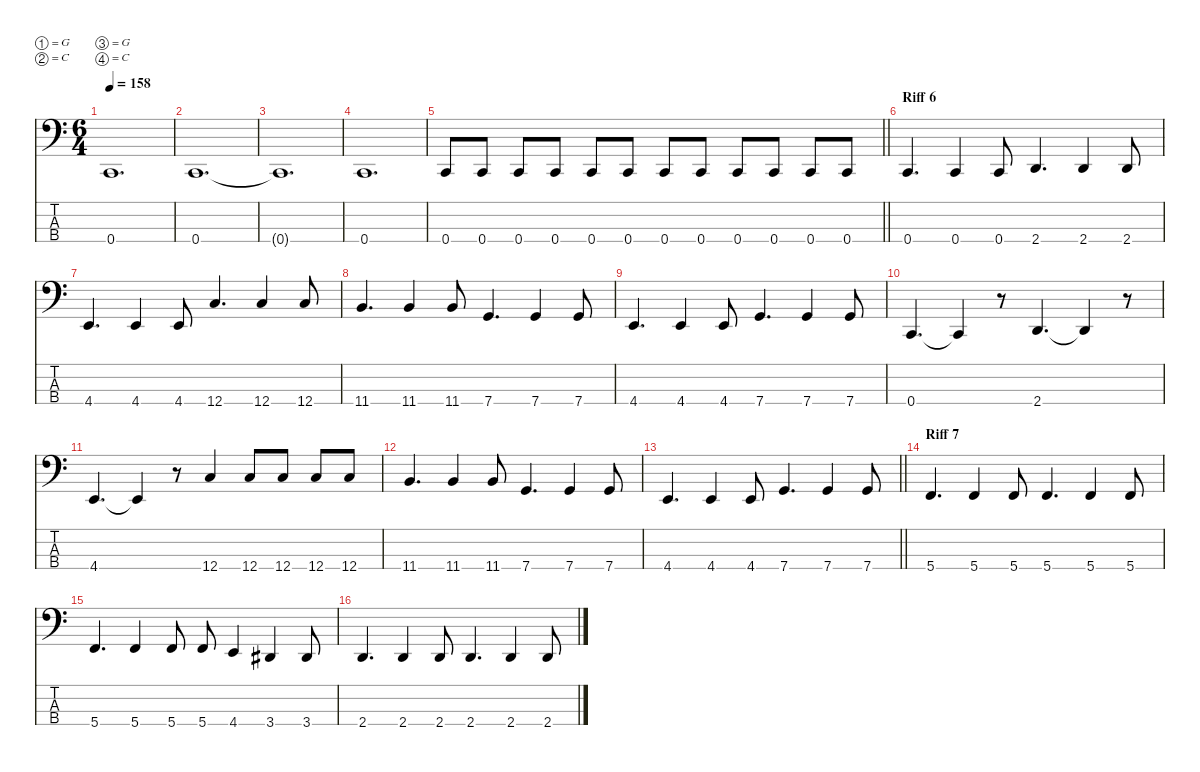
\defaultSystemsLayout 4
\hideDynamics
\bracketExtendMode nobrackets
\singleTrackTrackNamePolicy hidden
\multiTrackTrackNamePolicy hidden
\firstSystemTrackNameMode fullname
\firstSystemTrackNameOrientation horizontal
\otherSystemsTrackNameOrientation horizontal
\track ("Bass" "el.bs.") {instrument electricbassfinger}
\staff {score tabs}
\tuning (G2 C2 G1 C1)
\ts (6 4)
\tempo 158
\clef f4
\ks c
0.4{t}.1{d dy f beam Up} |
0.4.1{d beam Up} |
0.4{t}.1{d beam Up} |
0.4.1{d beam Up} |
\barLineRight lightlight
0.4.8{beam Up} 0.4.8{beam Up} 0.4.8{beam Up} 0.4.8{beam Up} 0.4.8{beam Up} 0.4.8{beam Up} 0.4.8{beam Up} 0.4.8{beam Up} 0.4.8{beam Up} 0.4.8{beam Up} 0.4.8{beam Up} 0.4.8{beam Up} |
\section ("" "Riff 6")
0.4.4{d beam Up} 0.4.4{beam Up} 0.4.8{beam Up} 2.4.4{d beam Up} 2.4.4{beam Up} 2.4.8{beam Up} |
4.4.4{d beam Up} 4.4.4{beam Up} 4.4.8{beam Up} 12.4.4{d beam Up} 12.4.4{beam Up} 12.4.8{beam Up} |
11.4.4{d beam Up} 11.4.4{beam Up} 11.4.8{beam Up} 7.4.4{d beam Up} 7.4.4{beam Up} 7.4.8{beam Up} |
4.4.4{d beam Up} 4.4.4{beam Up} 4.4.8{beam Up} 7.4.4{d beam Up} 7.4.4{beam Up} 7.4.8{beam Up} |
0.4.4{d beam Up} 0.4{t}.4{beam Up} r.8{beam Up} 2.4.4{d beam Up} 2.4{t}.4{beam Up} r.8{beam Up} |
4.4.4{d beam Up} 4.4{t}.4{beam Up} r.8{beam Up} 12.4.4{beam Up} 12.4.8{beam Up} 12.4.8{beam Up} 12.4.8{beam Up} 12.4.8{beam Up} |
11.4.4{d beam Up} 11.4.4{beam Up} 11.4.8{beam Up} 7.4.4{d beam Up} 7.4.4{beam Up} 7.4.8{beam Up} |
\barLineRight lightlight
4.4.4{d beam Up} 4.4.4{beam Up} 4.4.8{beam Up} 7.4.4{d beam Up} 7.4.4{beam Up} 7.4.8{beam Up} |
\section ("" "Riff 7")
5.4.4{d beam Up} 5.4.4{beam Up} 5.4.8{beam Up} 5.4.4{d beam Up} 5.4.4{beam Up} 5.4.8{beam Up} |
5.4.4{d beam Up} 5.4.4{beam Up} 5.4.8{beam Up} 5.4.8{beam Up} 4.4.4{beam Up} 3.4{acc #}.4{beam Up} 3.4{acc #}.8{beam Up} |
2.4.4{d beam Up} 2.4.4{beam Up} 2.4.8{beam Up} 2.4.4{d beam Up} 2.4.4{beam Up} 2.4.8{beam Up}
